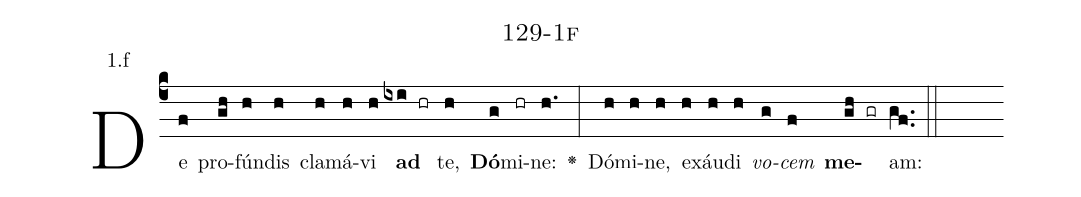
name: 129-1f;
annotation: 1.f;
%%
(c4)De(f) pro(gh)fún(h)dis(h) cla(h)má(h)vi(h) <b>ad</b>(ixi hr) te,(h) <b>Dó</b>(g)mi(hr)ne:(h.) <v>\greheightstar</v>(:) Dó(h)mi(h)ne,(h) ex(h)áu(h)di(h) <i>vo</i>(g)<i>cem</i>(f) <b>me</b>(gh gr)am:(gf..) (::)


%E(h) u(h) o(g) u(f) a(gh) e.(gf..) (::)
